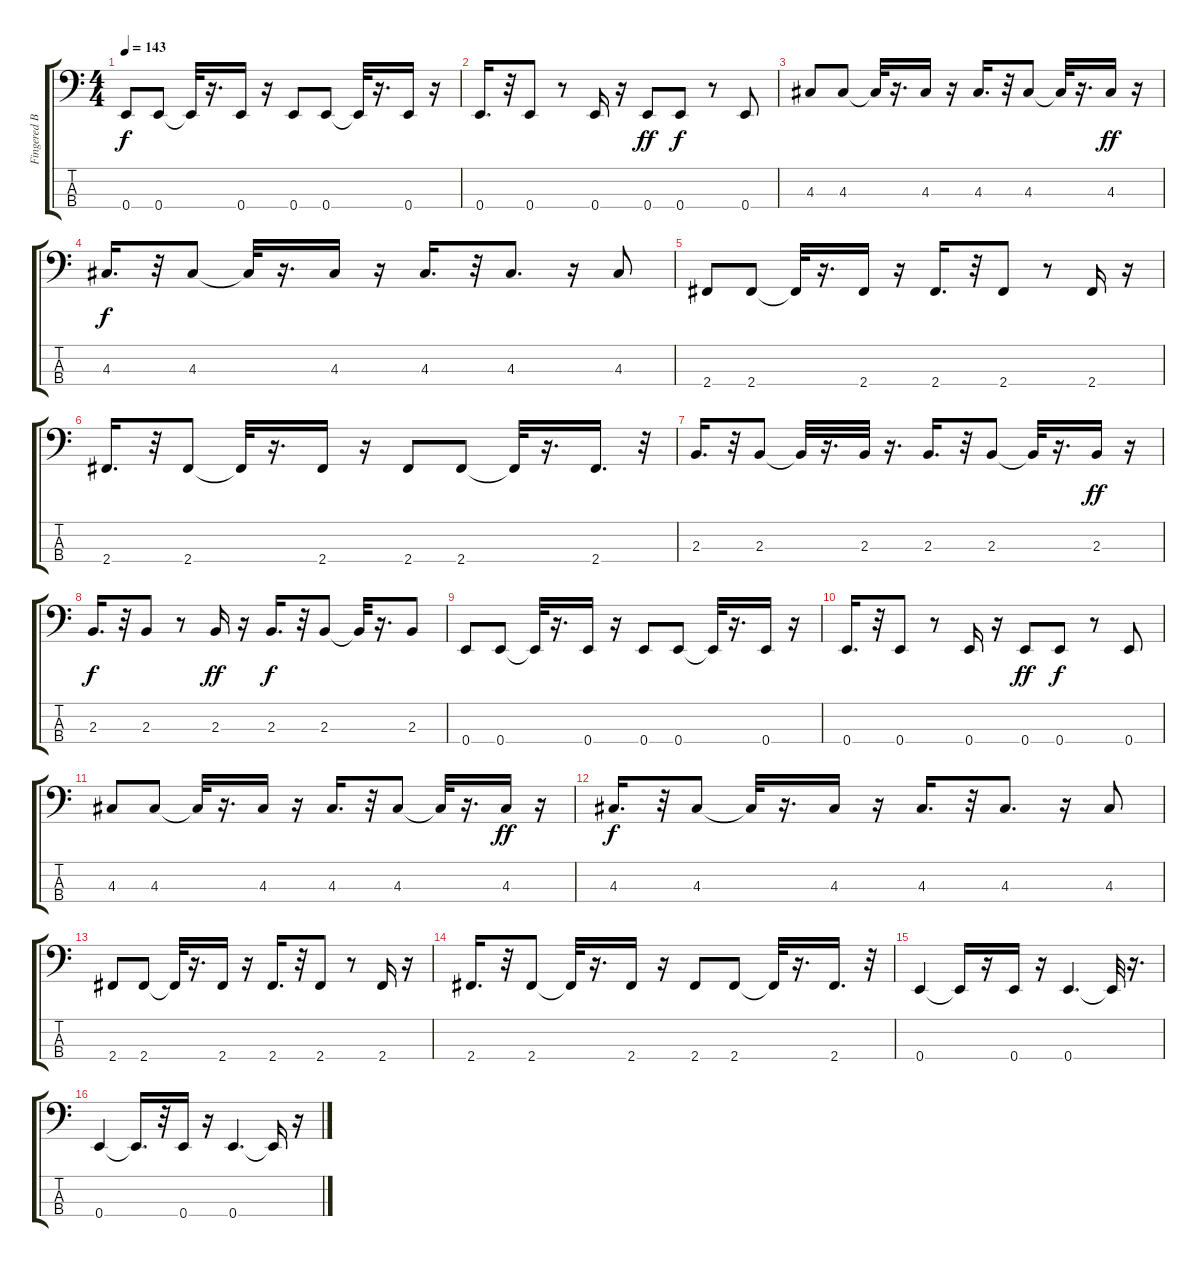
\track ("Fingered Bass       " "Fingered B") {instrument electricbassfinger}
\staff {score tabs}
\tuning (G2 D2 A1 E1) {hide}
\ts (4 4)
\tempo 143
\clef f4
\ks c
0.4.8{dy f} 0.4.8 0.4{t}.32 r.16{d} 0.4.16 r.16 0.4.8 0.4.8 0.4{t}.32 r.16{d} 0.4.16 r.16 |
0.4.16{d} r.32 0.4.8 r.8 0.4.16 r.16 0.4.8{dy ff} 0.4.8{dy f} r.8 0.4.8 |
4.3.8 4.3.8 4.3{t}.32 r.16{d} 4.3.16 r.16 4.3.16{d} r.32 4.3.8 4.3{t}.32 r.16{d} 4.3.16{dy ff} r.16 |
4.3.16{d dy f} r.32 4.3.8 4.3{t}.32 r.16{d} 4.3.16 r.16 4.3.16{d} r.32 4.3.8{d} r.16 4.3.8 |
2.4.8 2.4.8 2.4{t}.32 r.16{d} 2.4.16 r.16 2.4.16{d} r.32 2.4.8 r.8 2.4.16 r.16 |
2.4.16{d} r.32 2.4.8 2.4{t}.32 r.16{d} 2.4.16 r.16 2.4.8 2.4.8 2.4{t}.32 r.16{d} 2.4.16{d} r.32 |
2.3.16{d} r.32 2.3.8 2.3{t}.32 r.16{d} 2.3.32 r.16{d} 2.3.16{d} r.32 2.3.8 2.3{t}.32 r.16{d} 2.3.16{dy ff} r.16 |
2.3.16{d dy f} r.32 2.3.8 r.8 2.3.16{dy ff} r.16 2.3.16{d dy f} r.32 2.3.8 2.3{t}.32 r.16{d} 2.3.8 |
0.4.8 0.4.8 0.4{t}.32 r.16{d} 0.4.16 r.16 0.4.8 0.4.8 0.4{t}.32 r.16{d} 0.4.16 r.16 |
0.4.16{d} r.32 0.4.8 r.8 0.4.16 r.16 0.4.8{dy ff} 0.4.8{dy f} r.8 0.4.8 |
4.3.8 4.3.8 4.3{t}.32 r.16{d} 4.3.16 r.16 4.3.16{d} r.32 4.3.8 4.3{t}.32 r.16{d} 4.3.16{dy ff} r.16 |
4.3.16{d dy f} r.32 4.3.8 4.3{t}.32 r.16{d} 4.3.16 r.16 4.3.16{d} r.32 4.3.8{d} r.16 4.3.8 |
2.4.8 2.4.8 2.4{t}.32 r.16{d} 2.4.16 r.16 2.4.16{d} r.32 2.4.8 r.8 2.4.16 r.16 |
2.4.16{d} r.32 2.4.8 2.4{t}.32 r.16{d} 2.4.16 r.16 2.4.8 2.4.8 2.4{t}.32 r.16{d} 2.4.16{d} r.32 |
0.4.4 0.4{t}.16 r.16 0.4.16 r.16 0.4.4{d} 0.4{t}.32 r.16{d} |
0.4.4 0.4{t}.16{d} r.32 0.4.16 r.16 0.4.4{d} 0.4{t}.16 r.16
